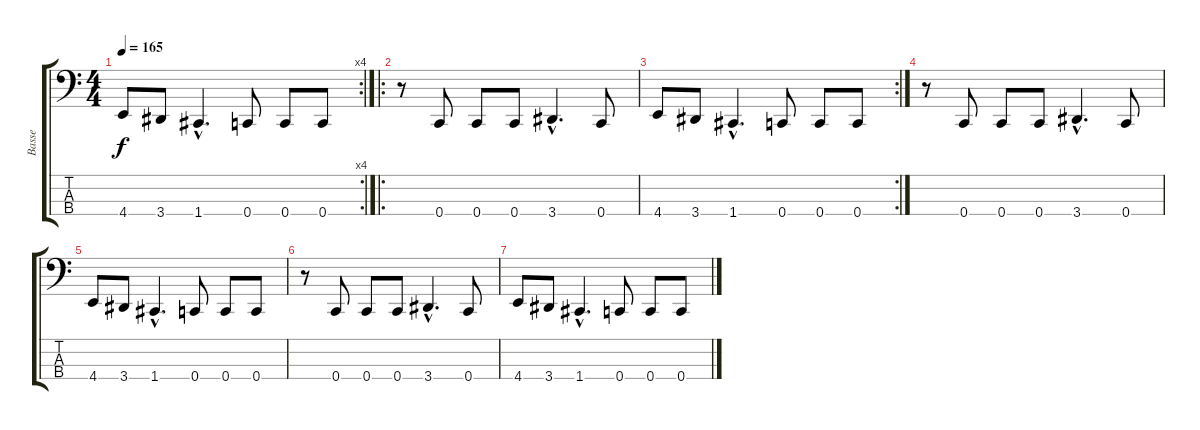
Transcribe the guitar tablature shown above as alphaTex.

\track ("Basse" "Basse") {instrument electricbasspick}
\staff {score tabs}
\tuning (F2 C2 G1 C1) {hide}
\rc 4
\ts (4 4)
\tempo 165
\clef f4
\ks c
4.4.8{dy f} 3.4.8 1.4{hac}.4{d} 0.4.8 0.4.8 0.4.8 |
\ro
r.8 0.4.8 0.4.8 0.4.8 3.4{hac}.4{d} 0.4.8 |
\rc 2
4.4.8 3.4.8 1.4{hac}.4{d} 0.4.8 0.4.8 0.4.8 |
r.8 0.4.8 0.4.8 0.4.8 3.4{hac}.4{d} 0.4.8 |
4.4.8 3.4.8 1.4{hac}.4{d} 0.4.8 0.4.8 0.4.8 |
r.8 0.4.8 0.4.8 0.4.8 3.4{hac}.4{d} 0.4.8 |
4.4.8 3.4.8 1.4{hac}.4{d} 0.4.8 0.4.8 0.4.8
